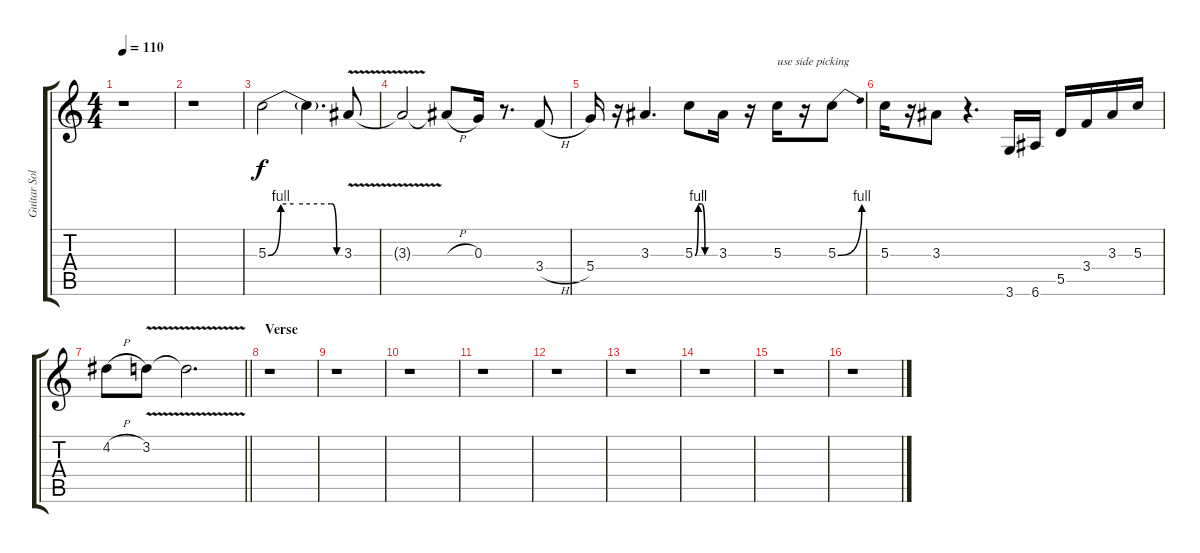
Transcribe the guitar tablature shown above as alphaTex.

\track ("Guitar Solo" "Guitar Sol") {instrument distortionguitar}
\staff {score tabs}
\tuning (E4 B3 G3 D3 A2 E2) {hide}
\ts (4 4)
\tempo 110
\clef g2
\ks c
r.1{dy f} |
r.1 |
5.3{be (custom 0 0 10 4 20 4 50 4 54 0 60 0)}.2 5.3{t}.4{d} 3.3{v}.8 |
3.3{t}.2 3.3{h t}.8 0.3.16 r.8{d} 3.4{h}.8 |
5.4.16 r.16 3.3.4{d} 5.3{be (custom 0 0 10 4 20 4 30 0 60 0)}.8 3.3.16 r.16 5.3.16{txt "use side picking"} r.16 5.3{be (bend 0 0 60 4)}.8 |
5.3.16 r.16 3.3.8 r.4{d} 3.6.16 6.6.16 5.5.16 3.4.16 3.3.16 5.3.16 |
\barLineRight lightlight
4.2{h}.8 3.2{v}.8 3.2{t}.2{d} |
\section ("" "Verse")
r.1 |
r.1 |
r.1 |
r.1 |
r.1 |
r.1 |
r.1 |
r.1 |
r.1
